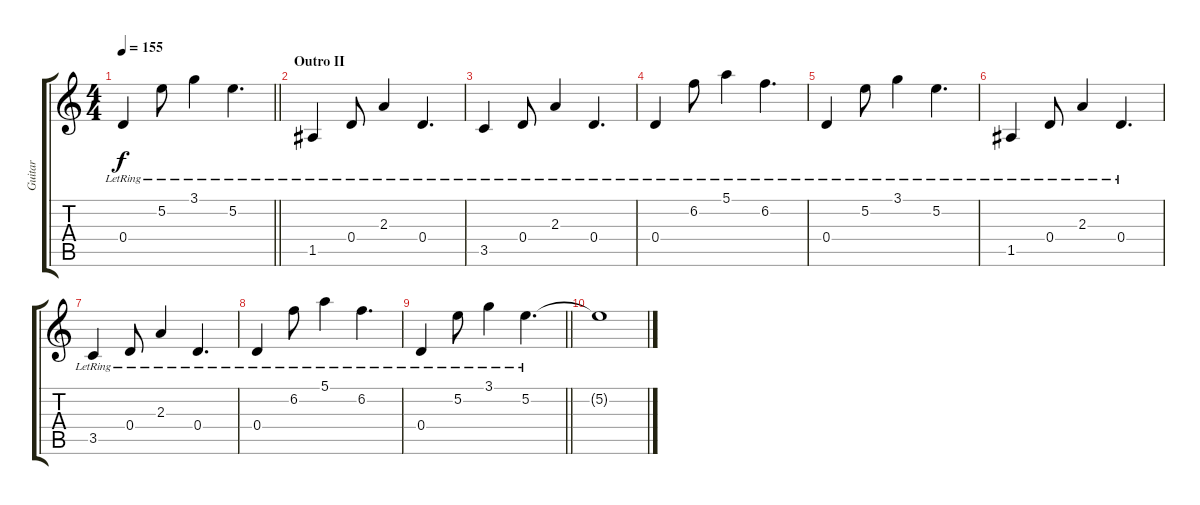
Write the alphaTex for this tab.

\track ("Guitar" "Guitar") {instrument electricguitarjazz}
\staff {score tabs}
\tuning (E4 B3 G3 D3 A2 E2) {hide}
\ts (4 4)
\tempo 155
\clef g2
\barLineRight lightlight
\ks c
0.4{lr}.4{dy f} 5.2{lr}.8 3.1{lr}.4 5.2{lr}.4{d} |
\section ("" "Outro II")
1.5{lr}.4 0.4{lr}.8 2.3{lr}.4 0.4{lr}.4{d} |
3.5{lr}.4 0.4{lr}.8 2.3{lr}.4 0.4{lr}.4{d} |
0.4{lr}.4 6.2{lr}.8 5.1{lr}.4 6.2{lr}.4{d} |
0.4{lr}.4 5.2{lr}.8 3.1{lr}.4 5.2{lr}.4{d} |
1.5{lr}.4 0.4{lr}.8 2.3{lr}.4 0.4{lr}.4{d} |
3.5{lr}.4 0.4{lr}.8 2.3{lr}.4 0.4{lr}.4{d} |
0.4{lr}.4 6.2{lr}.8 5.1{lr}.4 6.2{lr}.4{d} |
\barLineRight lightlight
0.4{lr}.4 5.2{lr}.8 3.1{lr}.4 5.2{lr}.4{d} |
5.2{t}.1
